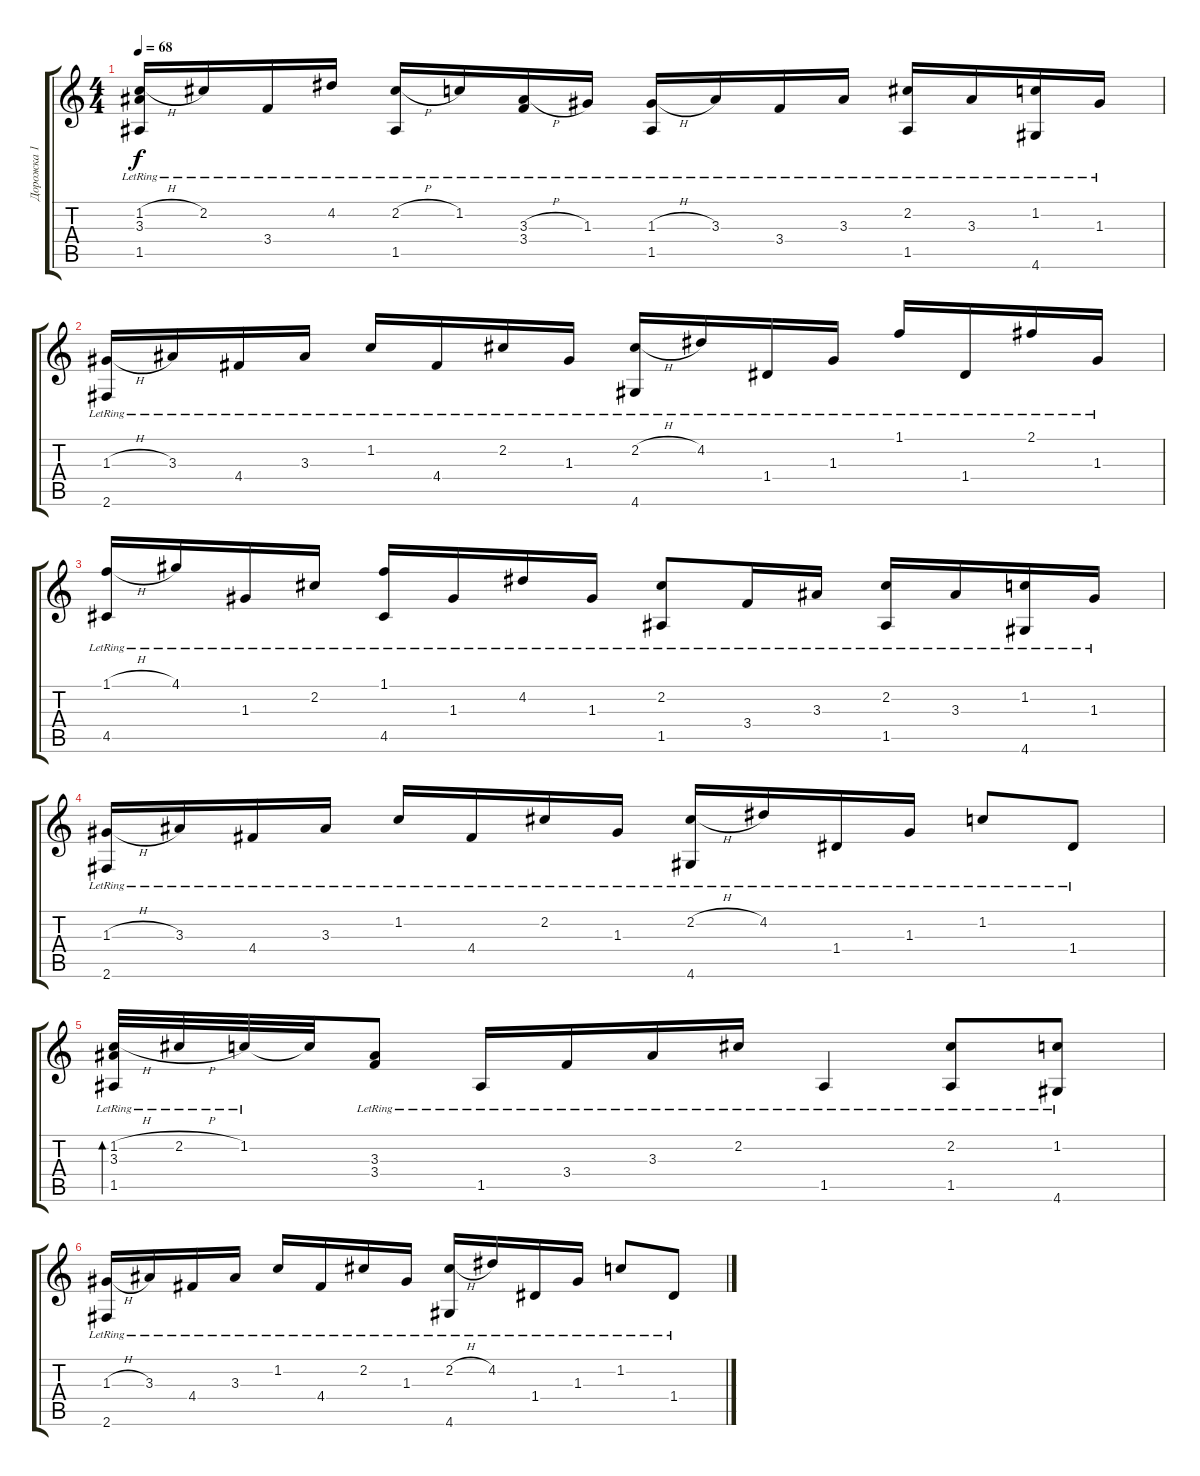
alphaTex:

\track ("Дорожка 1" "Дорожка 1") {instrument acousticguitarsteel}
\staff {score tabs}
\tuning (E4 B3 G3 D3 A2 E2) {hide}
\ts (4 4)
\tempo 68
\clef g2
\ks c
(1.2{h lr} 3.3{lr} 1.5{lr}).16{dy f} 2.2{lr}.16 3.4{lr}.16 4.2{lr}.16 (2.2{h lr} 1.5).16 1.2{lr}.16 (3.3{h lr} 3.4{lr}).16 1.3{lr}.16 (1.3{h lr} 1.5{lr}).16 3.3{lr}.16 3.4{lr}.16 3.3{lr}.16 (2.2{lr} 1.5{lr}).16 3.3{lr}.16 (1.2{lr} 4.6{lr}).16 1.3{lr}.16 |
(1.3{h lr} 2.6{lr}).16 3.3{lr}.16 4.4{lr}.16 3.3{lr}.16 1.2{lr}.16 4.4{lr}.16 2.2{lr}.16 1.3{lr}.16 (2.2{h lr} 4.6{lr}).16 4.2{lr}.16 1.4{lr}.16 1.3{lr}.16 1.1{lr}.16 1.4{lr}.16 2.1{lr}.16 1.3{lr}.16 |
(1.1{h lr} 4.5{lr}).16 4.1{lr}.16 1.3{lr}.16 2.2{lr}.16 (1.1{lr} 4.5{lr}).16 1.3{lr}.16 4.2{lr}.16 1.3{lr}.16 (2.2{lr} 1.5{lr}).8 3.4{lr}.16 3.3{lr}.16 (2.2{lr} 1.5{lr}).16 3.3{lr}.16 (1.2{lr} 4.6{lr}).16 1.3{lr}.16 |
(1.3{h lr} 2.6{lr}).16 3.3{lr}.16 4.4{lr}.16 3.3{lr}.16 1.2{lr}.16 4.4{lr}.16 2.2{lr}.16 1.3{lr}.16 (2.2{h lr} 4.6{lr}).16 4.2{lr}.16 1.4{lr}.16 1.3{lr}.16 1.2{lr}.8 1.4{lr}.8 |
(1.2{h lr} 3.3{lr} 1.5{lr}).32{bd 120} 2.2{h lr}.32 1.2{lr}.32 1.2{t}.32 (3.3{lr} 3.4{lr}).8 1.5{lr}.16 3.4{lr}.16 3.3{lr}.16 2.2{lr}.16 1.5{lr}.4 (2.2{lr} 1.5{lr}).8 (1.2{lr} 4.6{lr}).8 |
(1.3{h lr} 2.6{lr}).16 3.3{lr}.16 4.4{lr}.16 3.3{lr}.16 1.2{lr}.16 4.4{lr}.16 2.2{lr}.16 1.3{lr}.16 (2.2{h lr} 4.6{lr}).16 4.2{lr}.16 1.4{lr}.16 1.3{lr}.16 1.2{lr}.8 1.4{lr}.8
